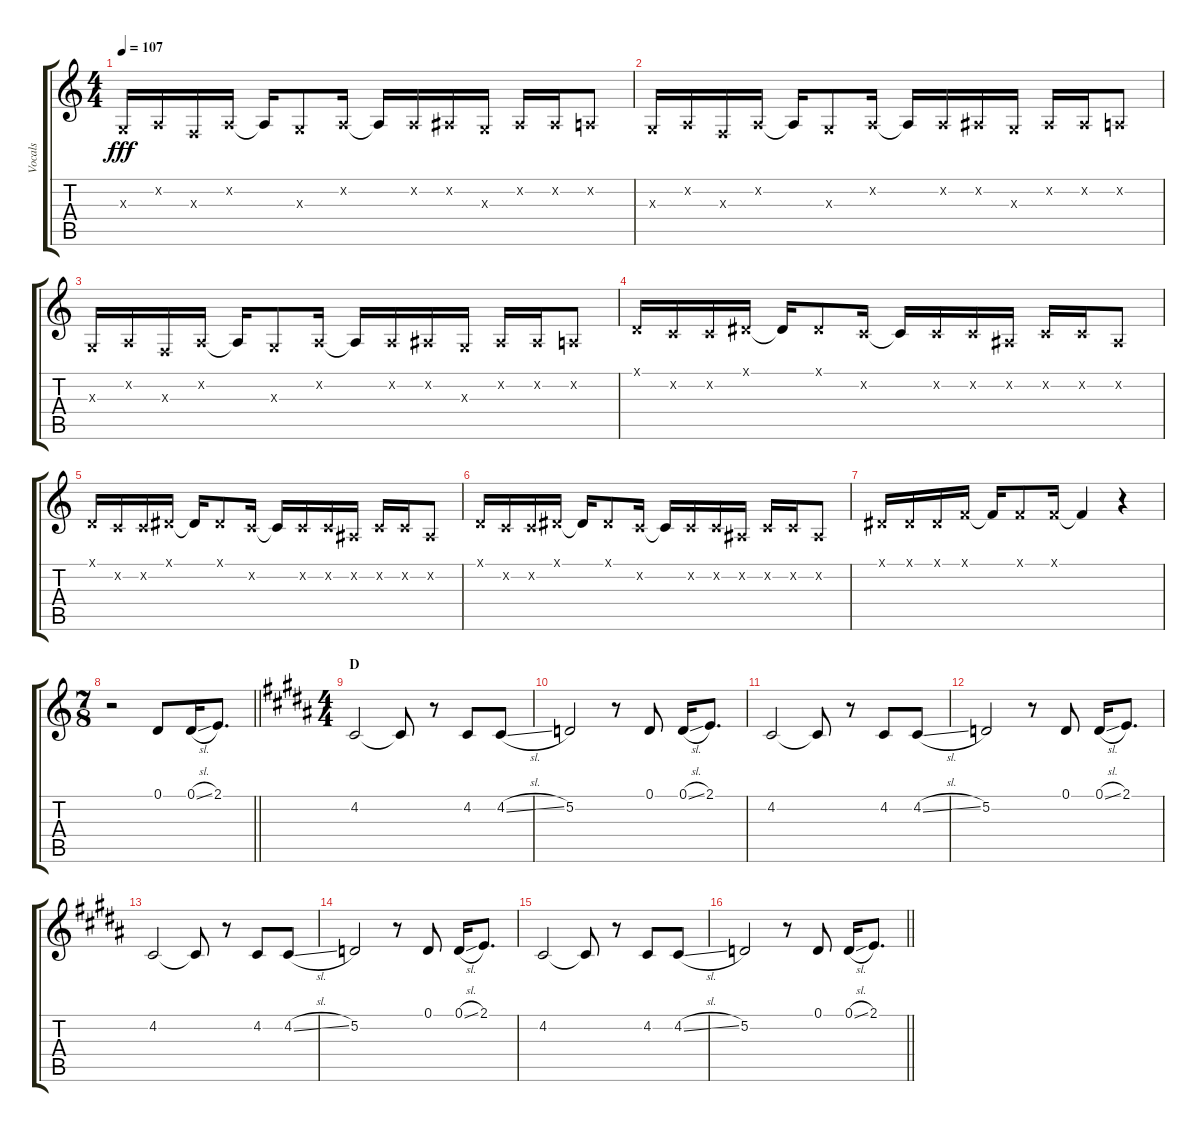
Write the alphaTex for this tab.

\track ("Vocals" "Vocals") {instrument voiceoohs}
\staff {score tabs}
\tuning (D4 A3 F3 C3 G2 D2) {hide}
\ts (4 4)
\tempo 107
\clef g2
\ks c
2.3{x}.16{dy fff} 0.2{x}.16 0.3{x}.16 0.2{x}.16 0.2{t}.16 2.3{x}.8 0.2{x}.16 0.2{t}.16 0.2{x}.16 1.2{x}.16 2.3{x}.16 1.2{x}.16 1.2{x}.16 0.2{x}.8 |
2.3{x}.16 0.2{x}.16 0.3{x}.16 0.2{x}.16 0.2{t}.16 2.3{x}.8 0.2{x}.16 0.2{t}.16 0.2{x}.16 1.2{x}.16 2.3{x}.16 1.2{x}.16 1.2{x}.16 0.2{x}.8 |
2.3{x}.16 0.2{x}.16 0.3{x}.16 0.2{x}.16 0.2{t}.16 2.3{x}.8 0.2{x}.16 0.2{t}.16 0.2{x}.16 1.2{x}.16 2.3{x}.16 1.2{x}.16 1.2{x}.16 0.2{x}.8 |
0.1{x}.16 3.2{x}.16 3.2{x}.16 1.1{x}.16 1.1{t}.16 1.1{x}.8 3.2{x}.16 3.2{t}.16 3.2{x}.16 3.2{x}.16 1.2{x}.16 3.2{x}.16 3.2{x}.16 1.2{x}.8 |
0.1{x}.16 3.2{x}.16 3.2{x}.16 1.1{x}.16 1.1{t}.16 1.1{x}.8 3.2{x}.16 3.2{t}.16 3.2{x}.16 3.2{x}.16 1.2{x}.16 3.2{x}.16 3.2{x}.16 1.2{x}.8 |
0.1{x}.16 3.2{x}.16 3.2{x}.16 1.1{x}.16 1.1{t}.16 1.1{x}.8 3.2{x}.16 3.2{t}.16 3.2{x}.16 3.2{x}.16 1.2{x}.16 3.2{x}.16 3.2{x}.16 1.2{x}.8 |
1.1{x}.16 1.1{x}.16 1.1{x}.16 3.1{x}.16 3.1{t}.16 3.1{x}.8 3.1{x}.16 3.1{t}.4 r.4 |
\ts (7 8)
\barLineRight lightlight
r.2 0.1.8 0.1{sl}.16 2.1.8{d} |
\ts (4 4)
\section ("" "D")
\ks b
4.2.2 4.2{t}.8 r.8 4.2.8 4.2{sl}.8 |
5.2.2 r.8 0.1.8 0.1{sl}.16 2.1.8{d} |
4.2.2 4.2{t}.8 r.8 4.2.8 4.2{sl}.8 |
5.2.2 r.8 0.1.8 0.1{sl}.16 2.1.8{d} |
4.2.2 4.2{t}.8 r.8 4.2.8 4.2{sl}.8 |
5.2.2 r.8 0.1.8 0.1{sl}.16 2.1.8{d} |
4.2.2 4.2{t}.8 r.8 4.2.8 4.2{sl}.8 |
\barLineRight lightlight
5.2.2 r.8 0.1.8 0.1{sl}.16 2.1.8{d}
